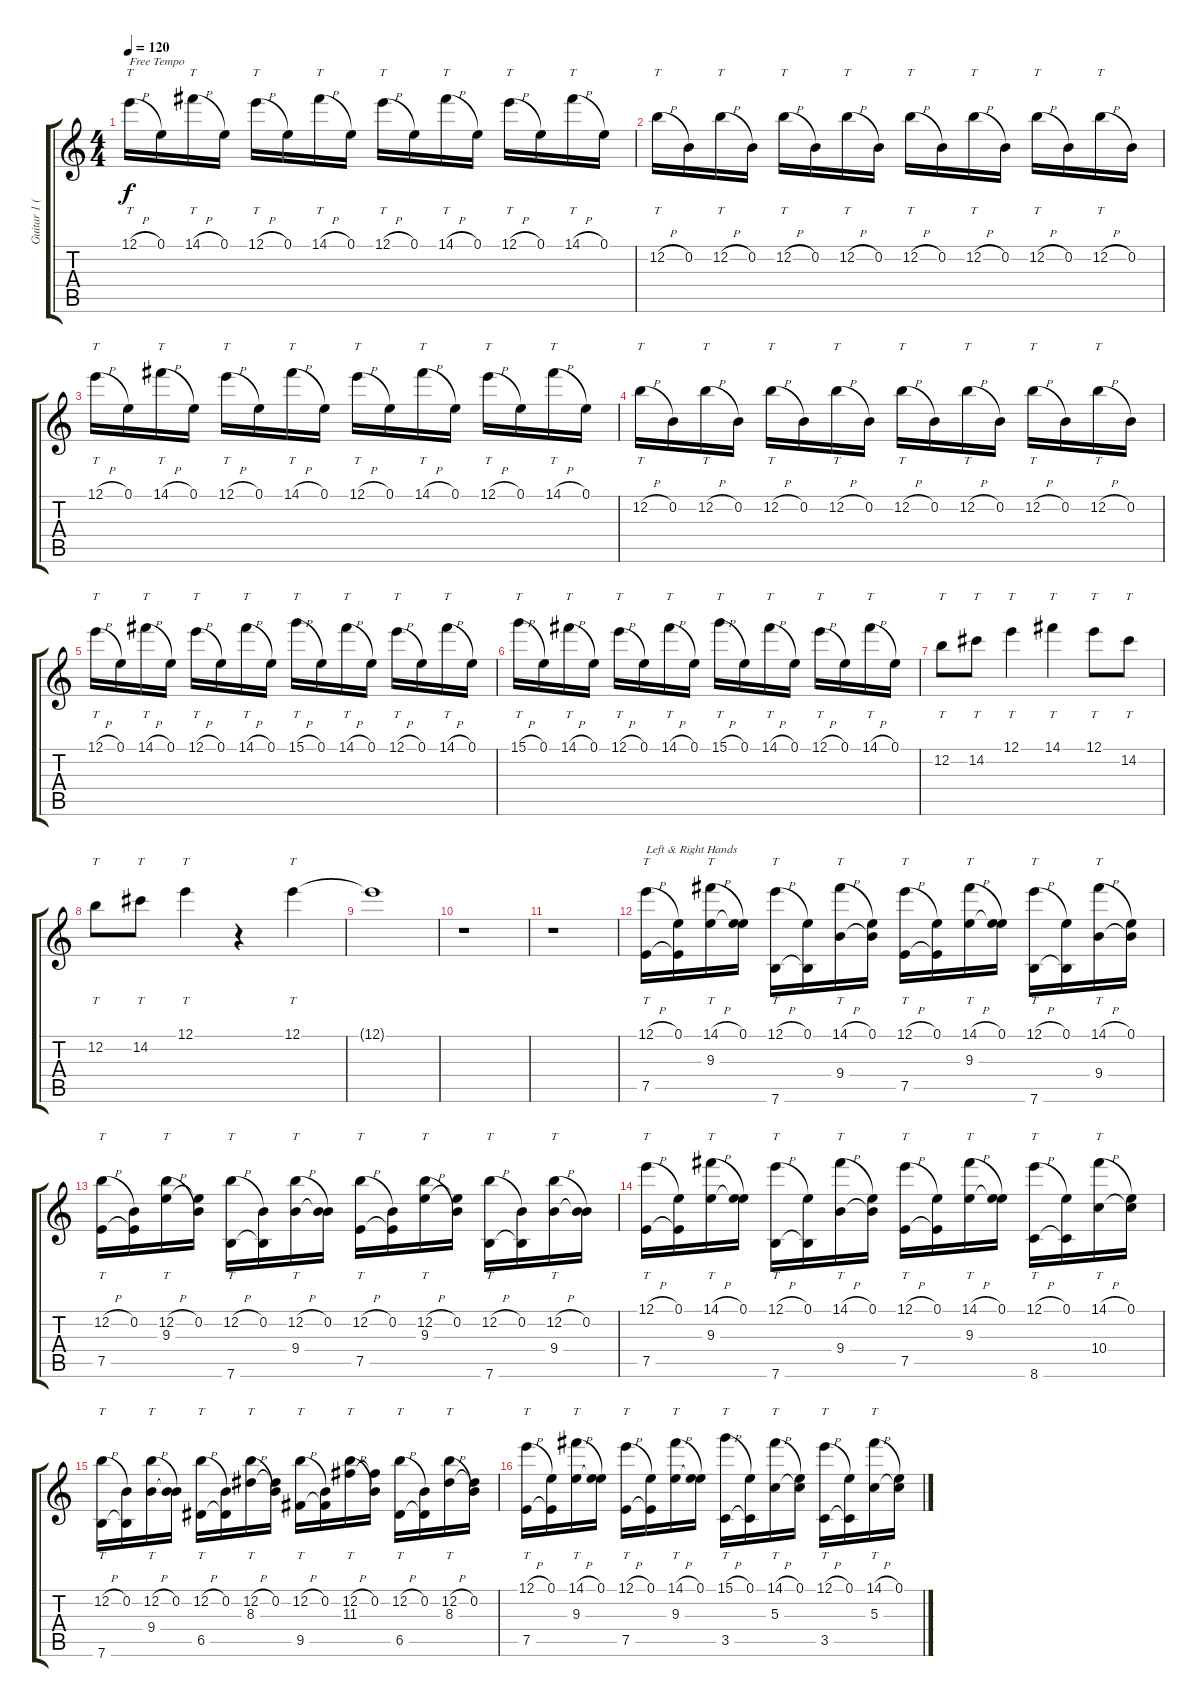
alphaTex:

\track ("Guitar 1 (Right Hand)" "Guitar 1 (") {instrument acousticguitarnylon}
\staff {score tabs}
\tuning (E4 B3 G3 D3 A2 E2) {hide}
\ts (4 4)
\tempo 120
\clef g2
\ks c
12.1{h}.16{tt txt "Free Tempo" dy f instrument acousticguitarnylon} 0.1.16 14.1{h}.16{tt} 0.1.16 12.1{h}.16{tt} 0.1.16 14.1{h}.16{tt} 0.1.16 12.1{h}.16{tt} 0.1.16 14.1{h}.16{tt} 0.1.16 12.1{h}.16{tt} 0.1.16 14.1{h}.16{tt} 0.1.16 |
12.2{h}.16{tt} 0.2.16 12.2{h}.16{tt} 0.2.16 12.2{h}.16{tt} 0.2.16 12.2{h}.16{tt} 0.2.16 12.2{h}.16{tt} 0.2.16 12.2{h}.16{tt} 0.2.16 12.2{h}.16{tt} 0.2.16 12.2{h}.16{tt} 0.2.16 |
12.1{h}.16{tt} 0.1.16 14.1{h}.16{tt} 0.1.16 12.1{h}.16{tt} 0.1.16 14.1{h}.16{tt} 0.1.16 12.1{h}.16{tt} 0.1.16 14.1{h}.16{tt} 0.1.16 12.1{h}.16{tt} 0.1.16 14.1{h}.16{tt} 0.1.16 |
12.2{h}.16{tt} 0.2.16 12.2{h}.16{tt} 0.2.16 12.2{h}.16{tt} 0.2.16 12.2{h}.16{tt} 0.2.16 12.2{h}.16{tt} 0.2.16 12.2{h}.16{tt} 0.2.16 12.2{h}.16{tt} 0.2.16 12.2{h}.16{tt} 0.2.16 |
12.1{h}.16{tt} 0.1.16 14.1{h}.16{tt} 0.1.16 12.1{h}.16{tt} 0.1.16 14.1{h}.16{tt} 0.1.16 15.1{h}.16{tt} 0.1.16 14.1{h}.16{tt} 0.1.16 12.1{h}.16{tt} 0.1.16 14.1{h}.16{tt} 0.1.16 |
15.1{h}.16{tt} 0.1.16 14.1{h}.16{tt} 0.1.16 12.1{h}.16{tt} 0.1.16 14.1{h}.16{tt} 0.1.16 15.1{h}.16{tt} 0.1.16 14.1{h}.16{tt} 0.1.16 12.1{h}.16{tt} 0.1.16 14.1{h}.16{tt} 0.1.16 |
12.2.8{tt} 14.2.8{tt} 12.1.4{tt} 14.1.4{tt} 12.1.8{tt} 14.2.8{tt} |
12.2.8{tt} 14.2.8{tt} 12.1.4{tt} r.4 12.1.4{tt} |
12.1{t}.1 |
r.1 |
r.1 |
(12.1{h} 7.5).16{tt txt "Left & Right Hands"} (0.1 7.5{t}).16 (14.1{h} 9.3).16{tt} (0.1 9.3{t}).16 (12.1{h} 7.6).16{tt} (0.1 7.6{t}).16 (14.1{h} 9.4).16{tt} (0.1 9.4{t}).16 (12.1{h} 7.5).16{tt} (0.1 7.5{t}).16 (14.1{h} 9.3).16{tt} (0.1 9.3{t}).16 (12.1{h} 7.6).16{tt} (0.1 7.6{t}).16 (14.1{h} 9.4).16{tt} (0.1 9.4{t}).16 |
(12.2{h} 7.5).16{tt} (0.2 7.5{t}).16 (12.2{h} 9.3).16{tt} (0.2 9.3{t}).16 (12.2{h} 7.6).16{tt} (0.2 7.6{t}).16 (12.2{h} 9.4).16{tt} (0.2 9.4{t}).16 (12.2{h} 7.5).16{tt} (0.2 7.5{t}).16 (12.2{h} 9.3).16{tt} (0.2 9.3{t}).16 (12.2{h} 7.6).16{tt} (0.2 7.6{t}).16 (12.2{h} 9.4).16{tt} (0.2 9.4{t}).16 |
(12.1{h} 7.5).16{tt} (0.1 7.5{t}).16 (14.1{h} 9.3).16{tt} (0.1 9.3{t}).16 (12.1{h} 7.6).16{tt} (0.1 7.6{t}).16 (14.1{h} 9.4).16{tt} (0.1 9.4{t}).16 (12.1{h} 7.5).16{tt} (0.1 7.5{t}).16 (14.1{h} 9.3).16{tt} (0.1 9.3{t}).16 (12.1{h} 8.6).16{tt} (0.1 8.6{t}).16 (14.1{h} 10.4).16{tt} (0.1 10.4{t}).16 |
(12.2{h} 7.6).16{tt} (0.2 7.6{t}).16 (12.2{h} 9.4).16{tt} (0.2 9.4{t}).16 (12.2{h} 6.5).16{tt} (0.2 6.5{t}).16 (12.2{h} 8.3).16{tt} (0.2 8.3{t}).16 (12.2{h} 9.5).16{tt} (0.2 9.5{t}).16 (12.2{h} 11.3).16{tt} (0.2 11.3{t}).16 (12.2{h} 6.5).16{tt} (0.2 6.5{t}).16 (12.2{h} 8.3).16{tt} (0.2 8.3{t}).16 |
(12.1{h} 7.5).16{tt} (0.1 7.5{t}).16 (14.1{h} 9.3).16{tt} (0.1 9.3{t}).16 (12.1{h} 7.5).16{tt} (0.1 7.5{t}).16 (14.1{h} 9.3).16{tt} (0.1 9.3{t}).16 (15.1{h} 3.5).16{tt} (0.1 3.5{t}).16 (14.1{h} 5.3).16{tt} (0.1 5.3{t}).16 (12.1{h} 3.5).16{tt} (0.1 3.5{t}).16 (14.1{h} 5.3).16{tt} (0.1 5.3{t}).16
